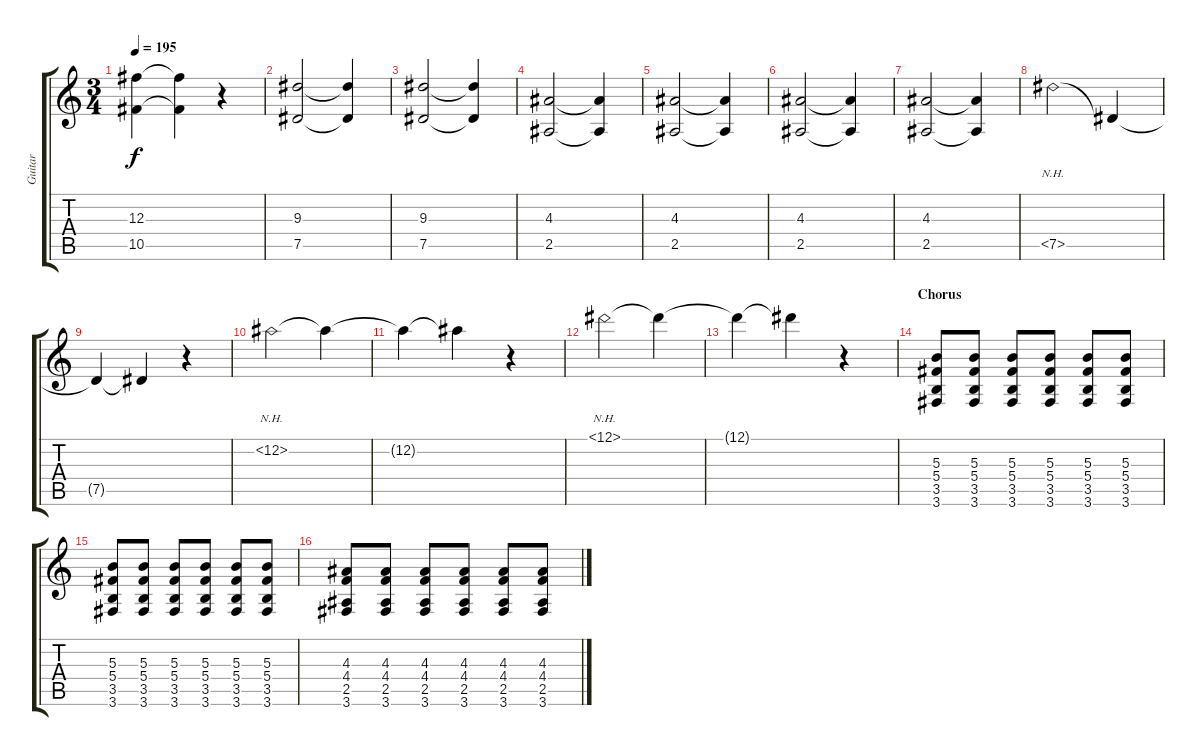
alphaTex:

\track ("Guitar" "Guitar") {instrument acousticguitarnylon}
\staff {score tabs}
\tuning (Eb4 Bb3 Gb3 Db3 Ab2 Eb2) {hide}
\ts (3 4)
\tempo 195
\clef g2
\ks c
(12.3{t} 10.5{t}).4{dy f} (12.3{t} 10.5{t}).4 r.4 |
(9.3 7.5).2 (9.3{t} 7.5{t}).4 |
(9.3 7.5).2 (9.3{t} 7.5{t}).4 |
(4.3 2.5).2 (4.3{t} 2.5{t}).4 |
(4.3 2.5).2 (4.3{t} 2.5{t}).4 |
(4.3 2.5).2 (4.3{t} 2.5{t}).4 |
(4.3 2.5).2 (4.3{t} 2.5{t}).4 |
7.5{nh}.2{instrument acousticguitarnylon} 7.5{t}.4 |
7.5{t}.4 7.5{t}.4 r.4 |
12.2{nh}.2 12.2{t}.4 |
12.2{t}.4 12.2{t}.4 r.4 |
12.1{nh}.2 12.1{t}.4 |
12.1{t}.4 12.1{t}.4 r.4 |
\section ("" "Chorus")
(5.3 5.4 3.5 3.6).8{instrument overdrivenguitar} (5.3 5.4 3.5 3.6).8 (5.3 5.4 3.5 3.6).8 (5.3 5.4 3.5 3.6).8 (5.3 5.4 3.5 3.6).8 (5.3 5.4 3.5 3.6).8 |
(5.3 5.4 3.5 3.6).8 (5.3 5.4 3.5 3.6).8 (5.3 5.4 3.5 3.6).8 (5.3 5.4 3.5 3.6).8 (5.3 5.4 3.5 3.6).8 (5.3 5.4 3.5 3.6).8 |
(4.3 4.4 2.5 3.6).8 (4.3 4.4 2.5 3.6).8 (4.3 4.4 2.5 3.6).8 (4.3 4.4 2.5 3.6).8 (4.3 4.4 2.5 3.6).8 (4.3 4.4 2.5 3.6).8
